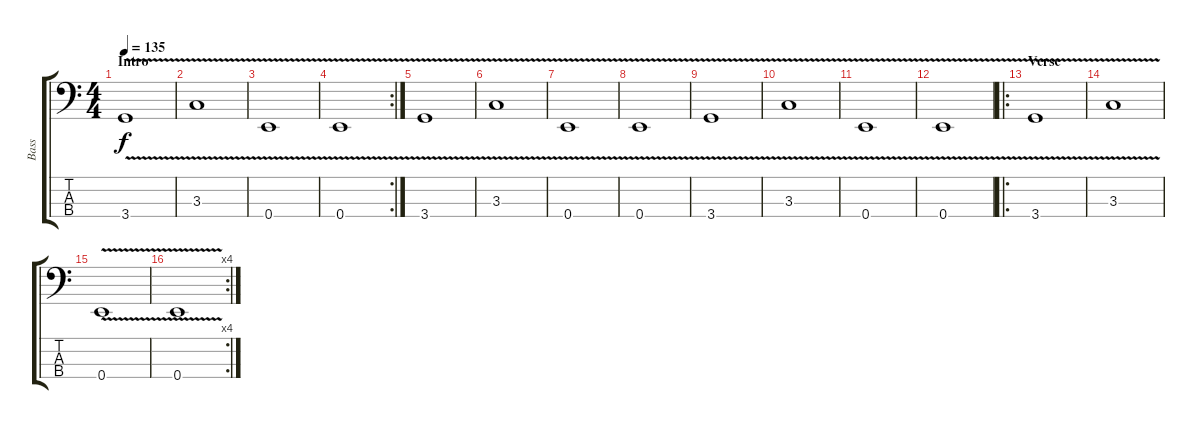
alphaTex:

\track ("Bass" "Bass") {instrument electricbassfinger}
\staff {score tabs}
\tuning (G2 D2 A1 E1) {hide}
\ts (4 4)
\section ("" "Intro")
\tempo 135
\clef f4
\ks c
3.4{v}.1{dy f instrument electricbassfinger} |
3.3{v}.1 |
0.4{v}.1 |
\rc 2
0.4{v}.1 |
3.4{v}.1 |
3.3{v}.1 |
0.4{v}.1 |
0.4{v}.1 |
3.4{v}.1 |
3.3{v}.1 |
0.4{v}.1 |
0.4{v}.1 |
\ro
\section ("" "Verse")
3.4{v}.1 |
3.3{v}.1 |
0.4{v}.1 |
\rc 4
0.4{v}.1
